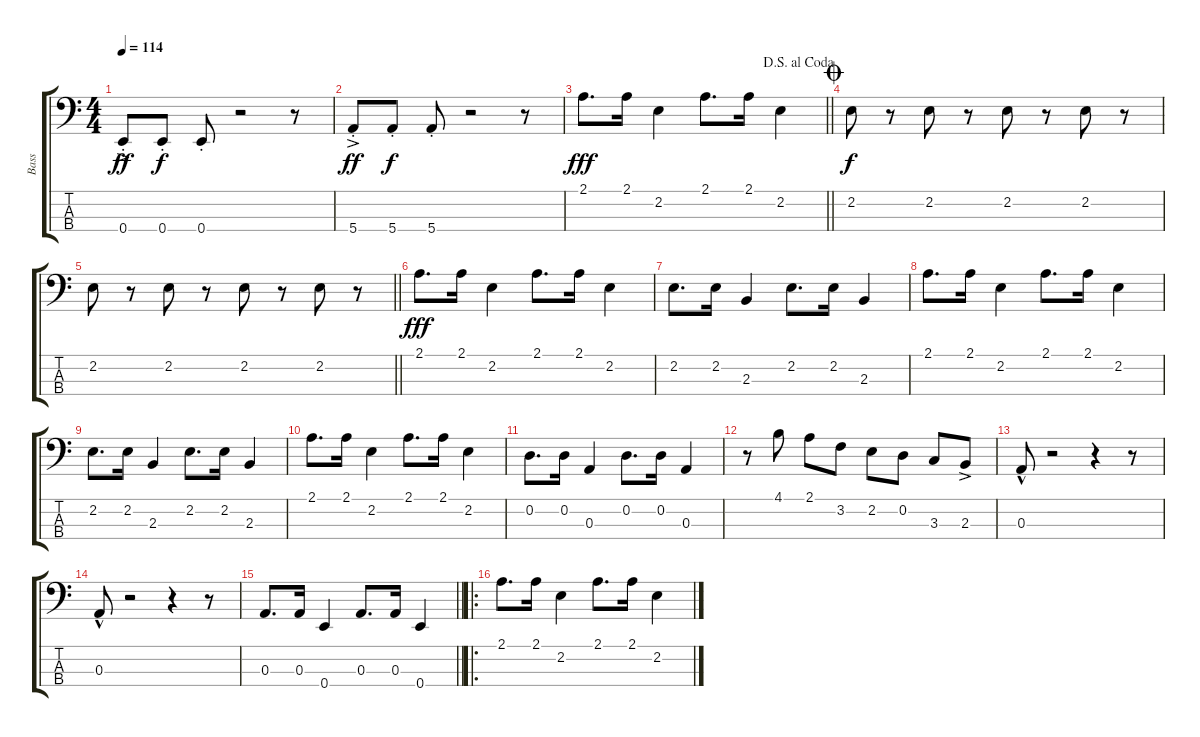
\track ("Bass" "Bass") {instrument electricbassfinger}
\staff {score tabs}
\tuning (G2 D2 A1 E1) {hide}
\ts (4 4)
\tempo 114
\clef f4
\ks c
0.4{ac st}.8{dy ff} 0.4{st}.8{dy f} 0.4{st}.8 r.2 r.8 |
5.4{ac st}.8{dy ff} 5.4{st}.8{dy f} 5.4{st}.8 r.2 r.8 |
\jump dalsegnoalcoda
\barLineRight lightlight
2.1.8{d dy fff} 2.1.16 2.2.4 2.1.8{d} 2.1.16 2.2.4 |
\jump coda
2.2.8{dy f} r.8 2.2.8 r.8 2.2.8 r.8 2.2.8 r.8 |
\barLineRight lightlight
2.2.8 r.8 2.2.8 r.8 2.2.8 r.8 2.2.8 r.8 |
2.1.8{d dy fff} 2.1.16 2.2.4 2.1.8{d} 2.1.16 2.2.4 |
2.2.8{d} 2.2.16 2.3.4 2.2.8{d} 2.2.16 2.3.4 |
2.1.8{d} 2.1.16 2.2.4 2.1.8{d} 2.1.16 2.2.4 |
2.2.8{d} 2.2.16 2.3.4 2.2.8{d} 2.2.16 2.3.4 |
2.1.8{d} 2.1.16 2.2.4 2.1.8{d} 2.1.16 2.2.4 |
0.2.8{d} 0.2.16 0.3.4 0.2.8{d} 0.2.16 0.3.4 |
r.8 4.1.8 2.1.8 3.2.8 2.2.8 0.2.8 3.3.8 2.3{ac}.8 |
0.3{hac}.8 r.2 r.4 r.8 |
0.3{hac}.8 r.2 r.4 r.8 |
\barLineRight lightlight
0.3.8{d} 0.3.16 0.4.4 0.3.8{d} 0.3.16 0.4.4 |
\ro
2.1.8{d} 2.1.16 2.2.4 2.1.8{d} 2.1.16 2.2.4
